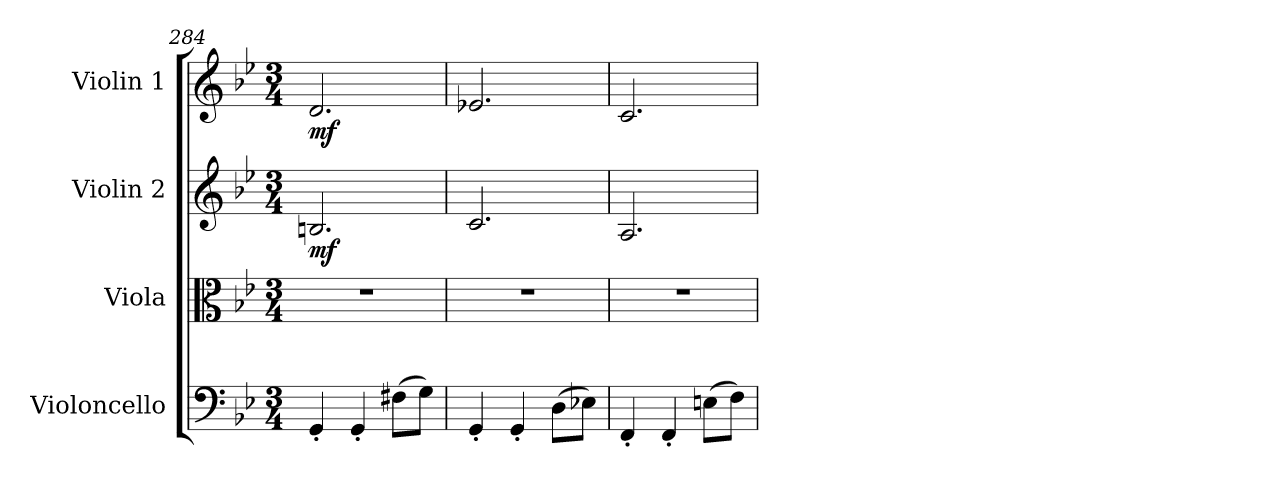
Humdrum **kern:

**kern	**kern	**kern	**dynam	**kern	**dynam
*part4	*part3	*part2	*part2	*part1	*part1
*staff4	*staff3	*staff2	*staff2	*staff1	*staff1
*I"Violoncello	*I"Viola	*I"Violin 2	*	*I"Violin 1	*
*I'Vc	*I'Vla	*I'Vln	*	*I'Vln	*
*clefF4	*clefC3	*clefG2	*	*clefG2	*
*k[b-e-]	*k[b-e-]	*k[b-e-]	*	*k[b-e-]	*
*M3/4	*M3/4	*M3/4	*	*M3/4	*
=284	=284	=284	=284	=284	=284
!	!	!	!LO:DY:b	!	!LO:DY:b
4GG'/	2.r	2.Bn/	mf	2.d/	mf
4GG'/	.	.	.	.	.
(>8F#X\L	.	.	.	.	.
8G\J)	.	.	.	.	.
=285	=285	=285	=285	=285	=285
4GG'/	2.r	2.c/	.	2.e-X/	.
4GG'/	.	.	.	.	.
(>8D\L	.	.	.	.	.
8E-X\J)	.	.	.	.	.
!!LO:LB:g=z
=286	=286	=286	=286	=286	=286
4FF'/	2.r	2.A/	.	2.c/	.
4FF'/	.	.	.	.	.
(>8En\L	.	.	.	.	.
8F\J)	.	.	.	.	.
=	=	=	=	=	=
*-	*-	*-	*-	*-	*-
